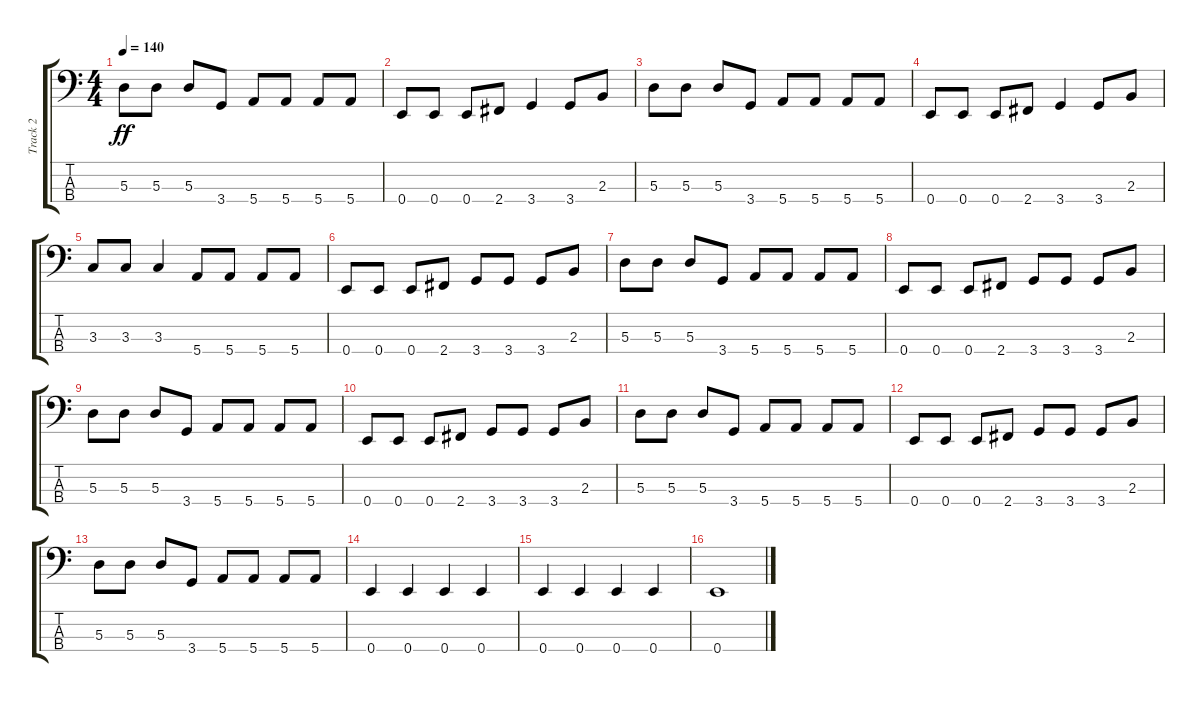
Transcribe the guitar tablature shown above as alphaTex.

\track ("Track 2" "Track 2") {instrument electricbasspick}
\staff {score tabs}
\tuning (G2 D2 A1 E1) {hide}
\ts (4 4)
\tempo 140
\clef f4
\ks c
5.3.8{dy ff} 5.3.8 5.3.8 3.4.8 5.4.8 5.4.8 5.4.8 5.4.8 |
0.4.8 0.4.8 0.4.8 2.4.8 3.4.4 3.4.8 2.3.8 |
5.3.8 5.3.8 5.3.8 3.4.8 5.4.8 5.4.8 5.4.8 5.4.8 |
0.4.8 0.4.8 0.4.8 2.4.8 3.4.4 3.4.8 2.3.8 |
3.3.8 3.3.8 3.3.4 5.4.8 5.4.8 5.4.8 5.4.8 |
0.4.8 0.4.8 0.4.8 2.4.8 3.4.8 3.4.8 3.4.8 2.3.8 |
5.3.8 5.3.8 5.3.8 3.4.8 5.4.8 5.4.8 5.4.8 5.4.8 |
0.4.8 0.4.8 0.4.8 2.4.8 3.4.8 3.4.8 3.4.8 2.3.8 |
5.3.8 5.3.8 5.3.8 3.4.8 5.4.8 5.4.8 5.4.8 5.4.8 |
0.4.8 0.4.8 0.4.8 2.4.8 3.4.8 3.4.8 3.4.8 2.3.8 |
5.3.8 5.3.8 5.3.8 3.4.8 5.4.8 5.4.8 5.4.8 5.4.8 |
0.4.8 0.4.8 0.4.8 2.4.8 3.4.8 3.4.8 3.4.8 2.3.8 |
5.3.8 5.3.8 5.3.8 3.4.8 5.4.8 5.4.8 5.4.8 5.4.8 |
0.4.4 0.4.4 0.4.4 0.4.4 |
0.4.4 0.4.4 0.4.4 0.4.4 |
0.4.1
